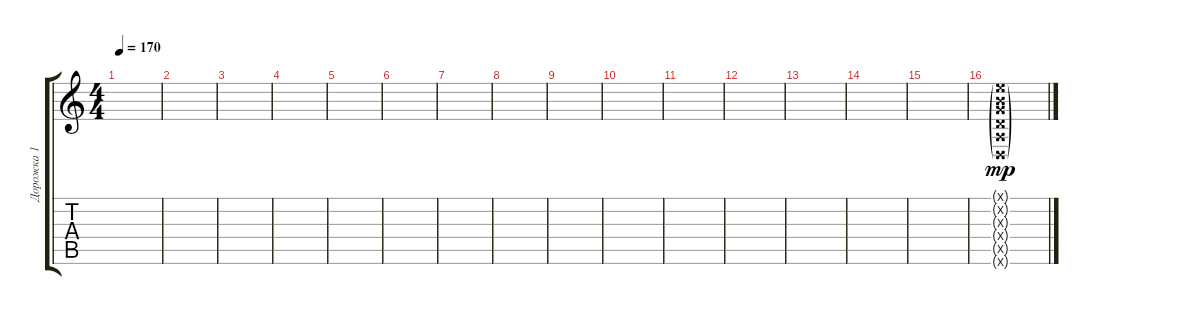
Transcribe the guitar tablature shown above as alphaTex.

\track ("Дорожка 1" "Дорожка 1") {instrument electricguitarjazz}
\staff {score tabs}
\tuning (E4 B3 G3 D3 A2 D2) {hide}
\ts (4 4)
\tempo 170
\clef g2
\ks c
|
|
|
|
|
|
|
|
|
|
|
|
|
|
|
(0.1{g x} 0.2{g x} 0.3{g x} 0.4{g x} 0.5{g x} 0.6{g x}).1{dy mp}
